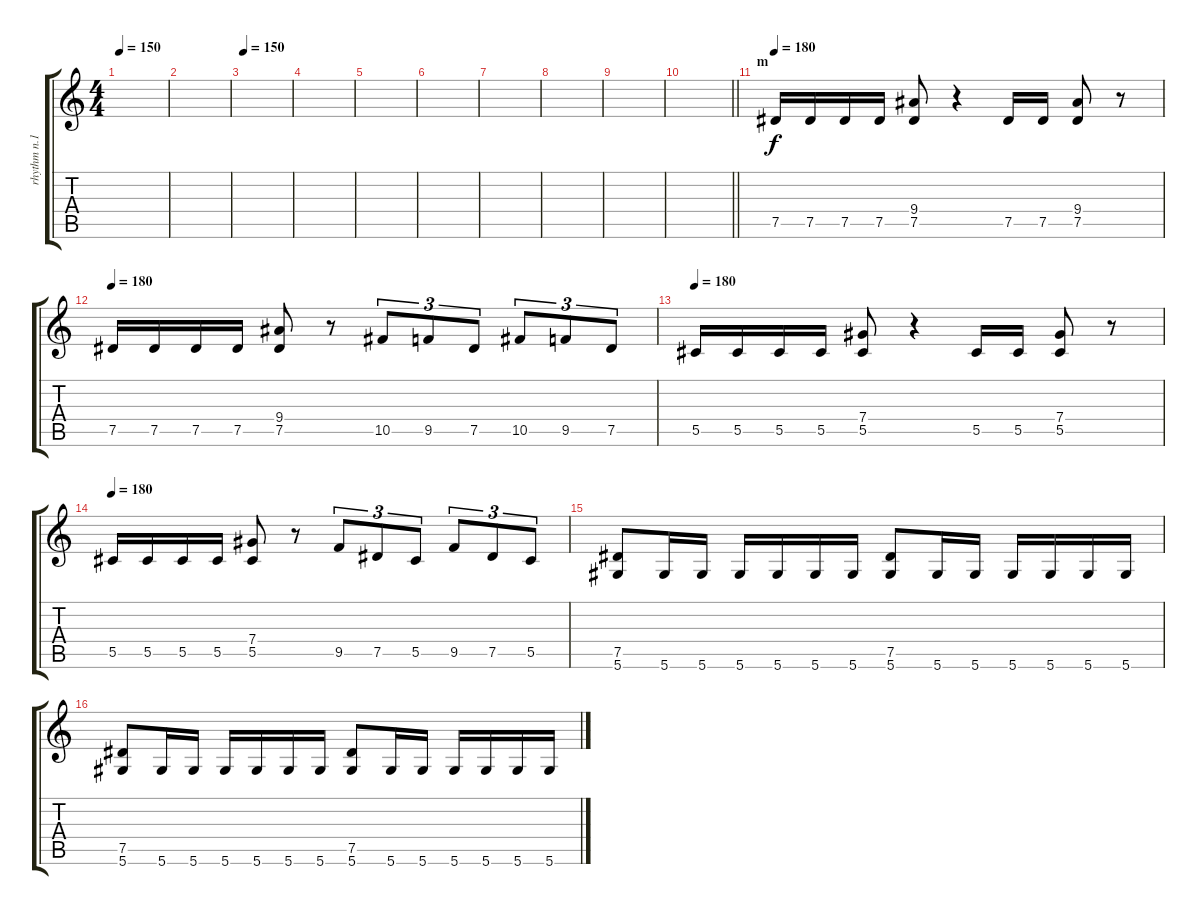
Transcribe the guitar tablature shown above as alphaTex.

\track ("rhythm n.1" "rhythm n.1") {instrument distortionguitar}
\staff {score tabs}
\tuning (Eb4 Bb3 Gb3 Db3 Ab2 Eb2) {hide}
\ts (4 4)
\tempo 150
\clef g2
\ks c
|
|
\tempo 150
|
|
|
|
|
|
|
\barLineRight lightlight
|
\section ("" "m")
\tempo 180
7.5.16 7.5.16 7.5.16 7.5.16 (9.4 7.5).8 r.4 7.5.16 7.5.16 (9.4 7.5).8 r.8 |
\tempo 180
7.5.16 7.5.16 7.5.16 7.5.16 (9.4 7.5).8 r.8 10.5.8{tu (3 2)} 9.5.8{tu (3 2)} 7.5.8{tu (3 2)} 10.5.8{tu (3 2)} 9.5.8{tu (3 2)} 7.5.8{tu (3 2)} |
\tempo 180
5.5.16 5.5.16 5.5.16 5.5.16 (7.4 5.5).8 r.4 5.5.16 5.5.16 (7.4 5.5).8 r.8 |
\tempo 180
5.5.16 5.5.16 5.5.16 5.5.16 (7.4 5.5).8 r.8 9.5.8{tu (3 2)} 7.5.8{tu (3 2)} 5.5.8{tu (3 2)} 9.5.8{tu (3 2)} 7.5.8{tu (3 2)} 5.5.8{tu (3 2)} |
(7.5 5.6).8 5.6.16 5.6.16 5.6.16 5.6.16 5.6.16 5.6.16 (7.5 5.6).8 5.6.16 5.6.16 5.6.16 5.6.16 5.6.16 5.6.16 |
(7.5 5.6).8 5.6.16 5.6.16 5.6.16 5.6.16 5.6.16 5.6.16 (7.5 5.6).8 5.6.16 5.6.16 5.6.16 5.6.16 5.6.16 5.6.16
